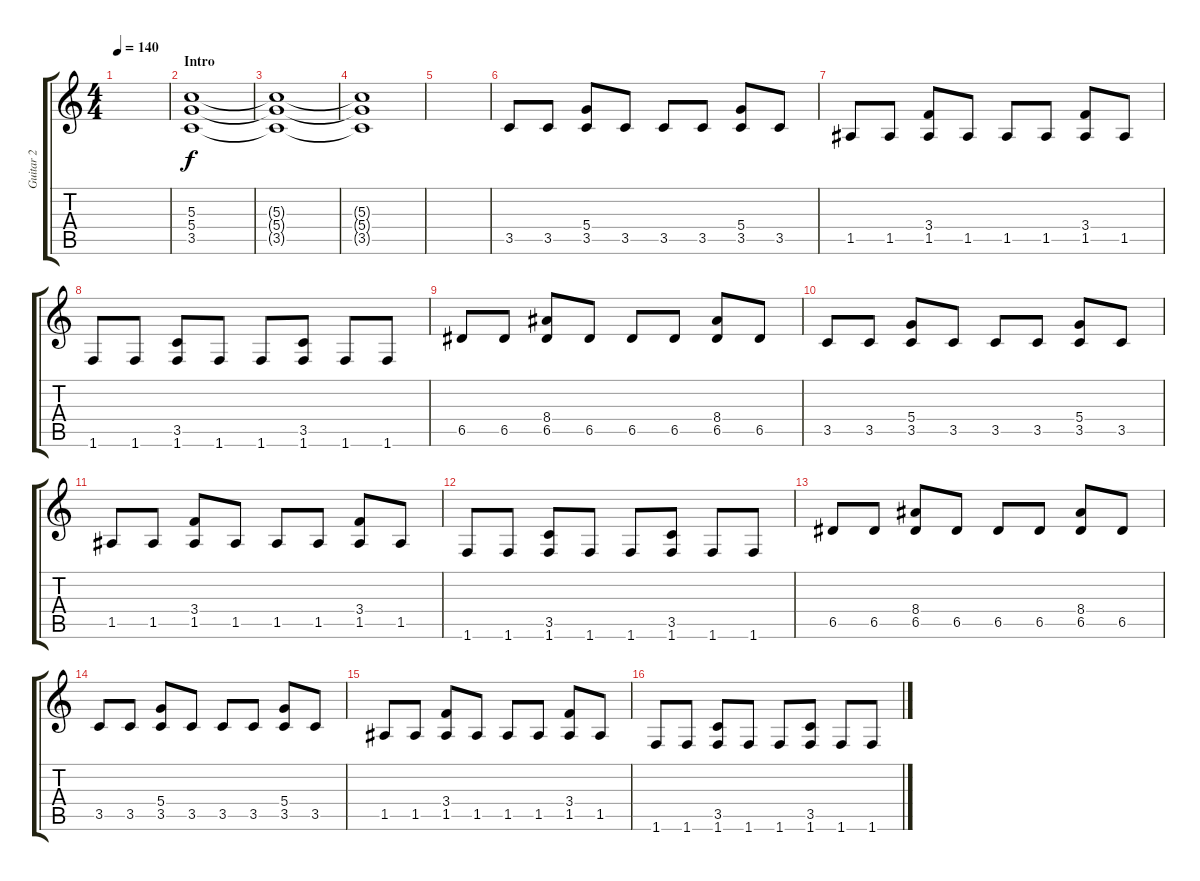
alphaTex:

\track ("Guitar 2" "Guitar 2") {instrument distortionguitar}
\staff {score tabs}
\tuning (E4 B3 G3 D3 A2 E2) {hide}
\ts (4 4)
\tempo 140
\clef g2
\ks c
|
\section ("" "Intro")
(5.3 5.4 3.5).1 |
(5.3{t} 5.4{t} 3.5{t}).1 |
(5.3{t} 5.4{t} 3.5{t}).1 |
|
3.5.8 3.5.8 (5.4 3.5).8 3.5.8 3.5.8 3.5.8 (5.4 3.5).8 3.5.8 |
1.5.8 1.5.8 (3.4 1.5).8 1.5.8 1.5.8 1.5.8 (3.4 1.5).8 1.5.8 |
1.6.8 1.6.8 (3.5 1.6).8 1.6.8 1.6.8 (3.5 1.6).8 1.6.8 1.6.8 |
6.5.8 6.5.8 (8.4 6.5).8 6.5.8 6.5.8 6.5.8 (8.4 6.5).8 6.5.8 |
3.5.8 3.5.8 (5.4 3.5).8 3.5.8 3.5.8 3.5.8 (5.4 3.5).8 3.5.8 |
1.5.8 1.5.8 (3.4 1.5).8 1.5.8 1.5.8 1.5.8 (3.4 1.5).8 1.5.8 |
1.6.8 1.6.8 (3.5 1.6).8 1.6.8 1.6.8 (3.5 1.6).8 1.6.8 1.6.8 |
6.5.8 6.5.8 (8.4 6.5).8 6.5.8 6.5.8 6.5.8 (8.4 6.5).8 6.5.8 |
3.5.8 3.5.8 (5.4 3.5).8 3.5.8 3.5.8 3.5.8 (5.4 3.5).8 3.5.8 |
1.5.8 1.5.8 (3.4 1.5).8 1.5.8 1.5.8 1.5.8 (3.4 1.5).8 1.5.8 |
1.6.8 1.6.8 (3.5 1.6).8 1.6.8 1.6.8 (3.5 1.6).8 1.6.8 1.6.8
